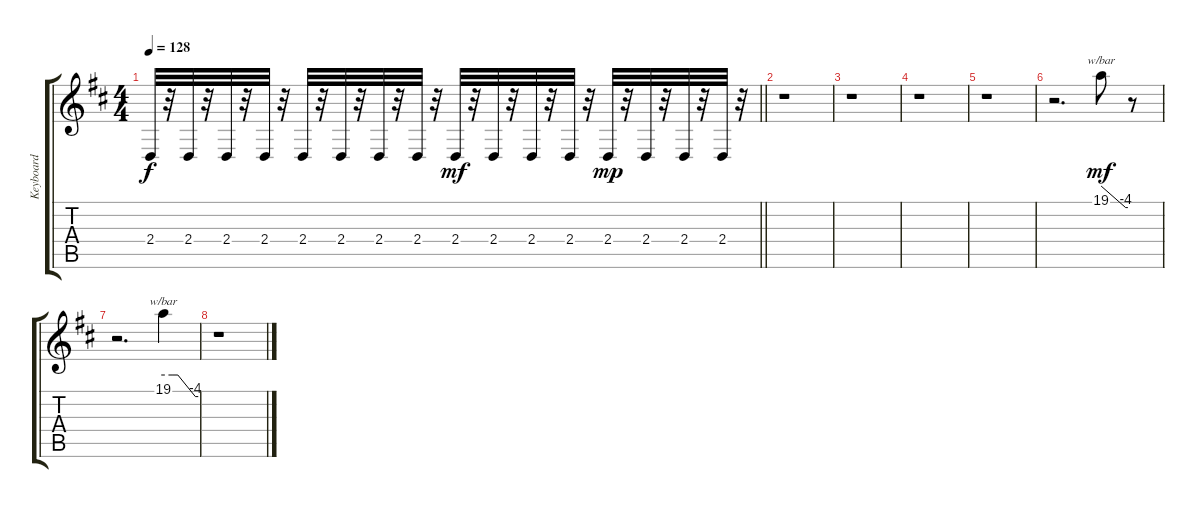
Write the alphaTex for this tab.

\track ("Keyboard" "Keyboard") {instrument pad6metallic}
\staff {score tabs}
\tuning (D4 A3 F3 C3 G2 D2) {hide}
\ts (4 4)
\tempo 128
\clef g2
\barLineRight lightlight
\ks d
2.4.32{dy f} r.32 2.4.32 r.32 2.4.32 r.32 2.4.32 r.32 2.4.32 r.32 2.4.32 r.32 2.4.32 r.32 2.4.32 r.32 2.4.32{dy mf} r.32 2.4.32 r.32 2.4.32 r.32 2.4.32 r.32 2.4.32{dy mp} r.32 2.4.32 r.32 2.4.32 r.32 2.4.32 r.32 |
r.1 |
r.1 |
r.1 |
r.1 |
r.2{d} 19.1.8{tbe (custom default 0 0 55 -16 60 -16) dy mf instrument lead2sawtooth} r.8 |
r.2{d} 19.1.4{tbe (custom default 0 0 15 0 25 0 55 -16 60 -16) instrument lead2sawtooth} |
r.1
